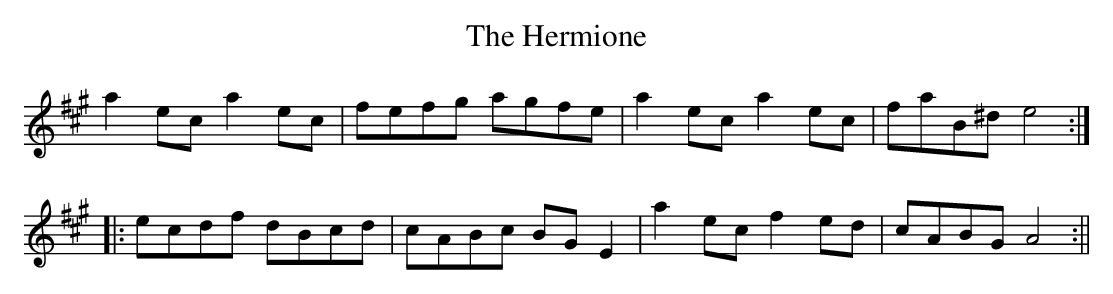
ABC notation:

X:1
T:Hermione, The
M:C |
L:1/8
K:A
a2 ec a2 ec | fefg agfe | a2 ec a2 ec | faB^d e4 :|
|: ecdf dBcd | cABc BG E2 | a2 ec f2 ed | cABG A4 :||
